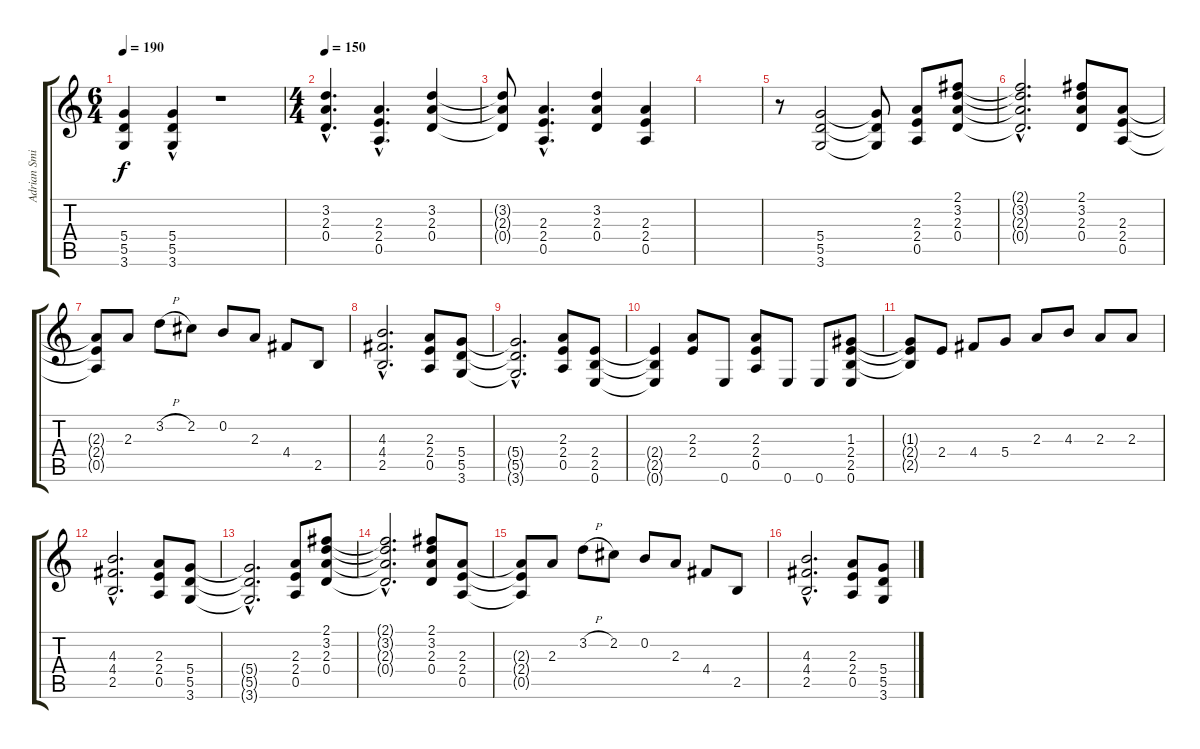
\track ("Adrian Smith" "Adrian Smi") {instrument distortionguitar}
\staff {score tabs}
\tuning (E4 B3 G3 D3 A2 E2) {hide}
\ts (6 4)
\tempo 190
\clef g2
\ks c
(5.4 5.5 3.6).4{dy f} (5.4{hac} 5.5 3.6).4 r.1 |
\ts (4 4)
\tempo 150
(3.2{hac} 2.3{hac} 0.4{hac}).4{d} (2.3{hac} 2.4{hac} 0.5{hac}).4{d} (3.2 2.3 0.4).4 |
(3.2{t} 2.3{t} 0.4{t}).8 (2.3{hac} 2.4{hac} 0.5{hac}).4{d} (3.2 2.3 0.4).4 (2.3 2.4 0.5).4 |
|
r.8 (5.4 5.5 3.6).2 (5.4{t} 5.5{t} 3.6{t}).8 (2.3 2.4 0.5).8 (2.1 3.2 2.3 0.4).8 |
(2.1{hac t} 3.2{hac t} 2.3{hac t} 0.4{hac t}).2{d} (2.1 3.2 2.3 0.4).8 (2.3 2.4 0.5).8 |
(2.3{t} 2.4{t} 0.5{t}).8 2.3.8 3.2{h}.8 2.2.8 0.2.8 2.3.8 4.4.8 2.5.8 |
(4.3{hac} 4.4{hac} 2.5{hac}).2{d} (2.3 2.4 0.5).8 (5.4 5.5 3.6).8 |
(5.4{hac t} 5.5{hac t} 3.6{hac t}).2{d} (2.3 2.4 0.5).8 (2.4 2.5 0.6).8 |
(2.4{t} 2.5{t} 0.6{t}).4 (2.3 2.4).8 0.6.8 (2.3 2.4 0.5).8 0.6.8 0.6.8 (1.3 2.4 2.5 0.6).8 |
(1.3{t} 2.4{t} 2.5{t}).8 2.4.8 4.4.8 5.4.8 2.3.8 4.3.8 2.3.8 2.3.8 |
(4.3{hac} 4.4{hac} 2.5{hac}).2{d} (2.3 2.4 0.5).8 (5.4 5.5 3.6).8 |
(5.4{hac t} 5.5{hac t} 3.6{hac t}).2{d} (2.3 2.4 0.5).8 (2.1 3.2 2.3 0.4).8 |
(2.1{hac t} 3.2{hac t} 2.3{hac t} 0.4{hac t}).2{d} (2.1 3.2 2.3 0.4).8 (2.3 2.4 0.5).8 |
(2.3{t} 2.4{t} 0.5{t}).8 2.3.8 3.2{h}.8 2.2.8 0.2.8 2.3.8 4.4.8 2.5.8 |
(4.3{hac} 4.4{hac} 2.5{hac}).2{d} (2.3 2.4 0.5).8 (5.4 5.5 3.6).8
